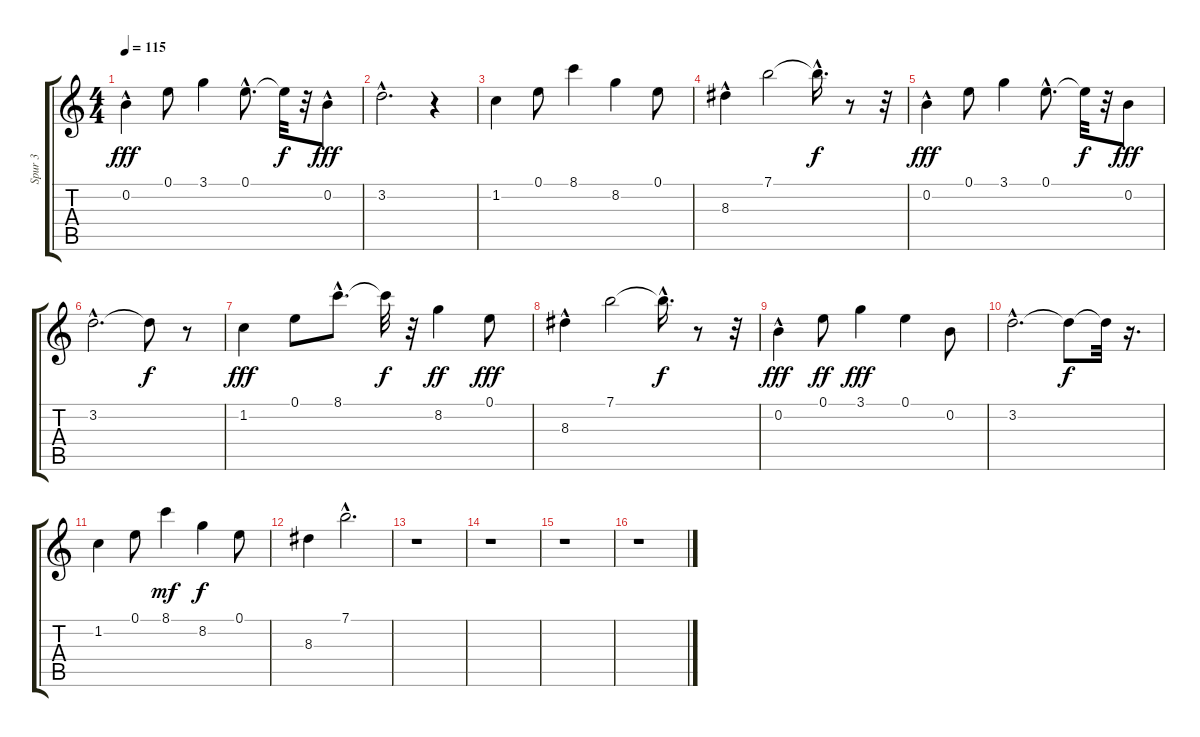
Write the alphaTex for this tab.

\track ("Spur 3" "Spur 3") {instrument electricguitarclean}
\staff {score tabs}
\tuning (E4 B3 G3 D3 A2 E2) {hide}
\ts (4 4)
\tempo 115
\clef g2
\ks c
0.2{hac}.4{dy fff} 0.1.8 3.1.4 0.1{hac}.8{d} 0.1{t}.32{dy f} r.32 0.2{hac}.8{dy fff} |
3.2{hac}.2{d} r.4 |
1.2.4 0.1.8 8.1.4 8.2.4 0.1.8 |
8.3{hac}.4 7.1.2 7.1{hac t}.16{d dy f} r.8 r.32 |
0.2{hac}.4{dy fff} 0.1.8 3.1.4 0.1{hac}.8{d} 0.1{t}.32{dy f} r.32 0.2.8{dy fff} |
3.2{hac}.2{d} 3.2{t}.8{dy f} r.8 |
1.2.4{dy fff} 0.1.8 8.1{hac}.8{d} 8.1{t}.32{dy f} r.32 8.2.4{dy ff} 0.1.8{dy fff} |
8.3{hac}.4 7.1.2 7.1{hac t}.16{d dy f} r.8 r.32 |
0.2{hac}.4{dy fff} 0.1.8{dy ff} 3.1.4{dy fff} 0.1.4 0.2.8 |
3.2{hac}.2{d} 3.2{t}.8{dy f} 3.2{t}.32 r.16{d} |
1.2.4{volume 11 instrument electricguitarclean} 0.1.8 8.1.4{dy mf} 8.2.4{dy f} 0.1.8 |
8.3.4 7.1{hac}.2{d} |
r.1 |
r.1 |
r.1 |
r.1
